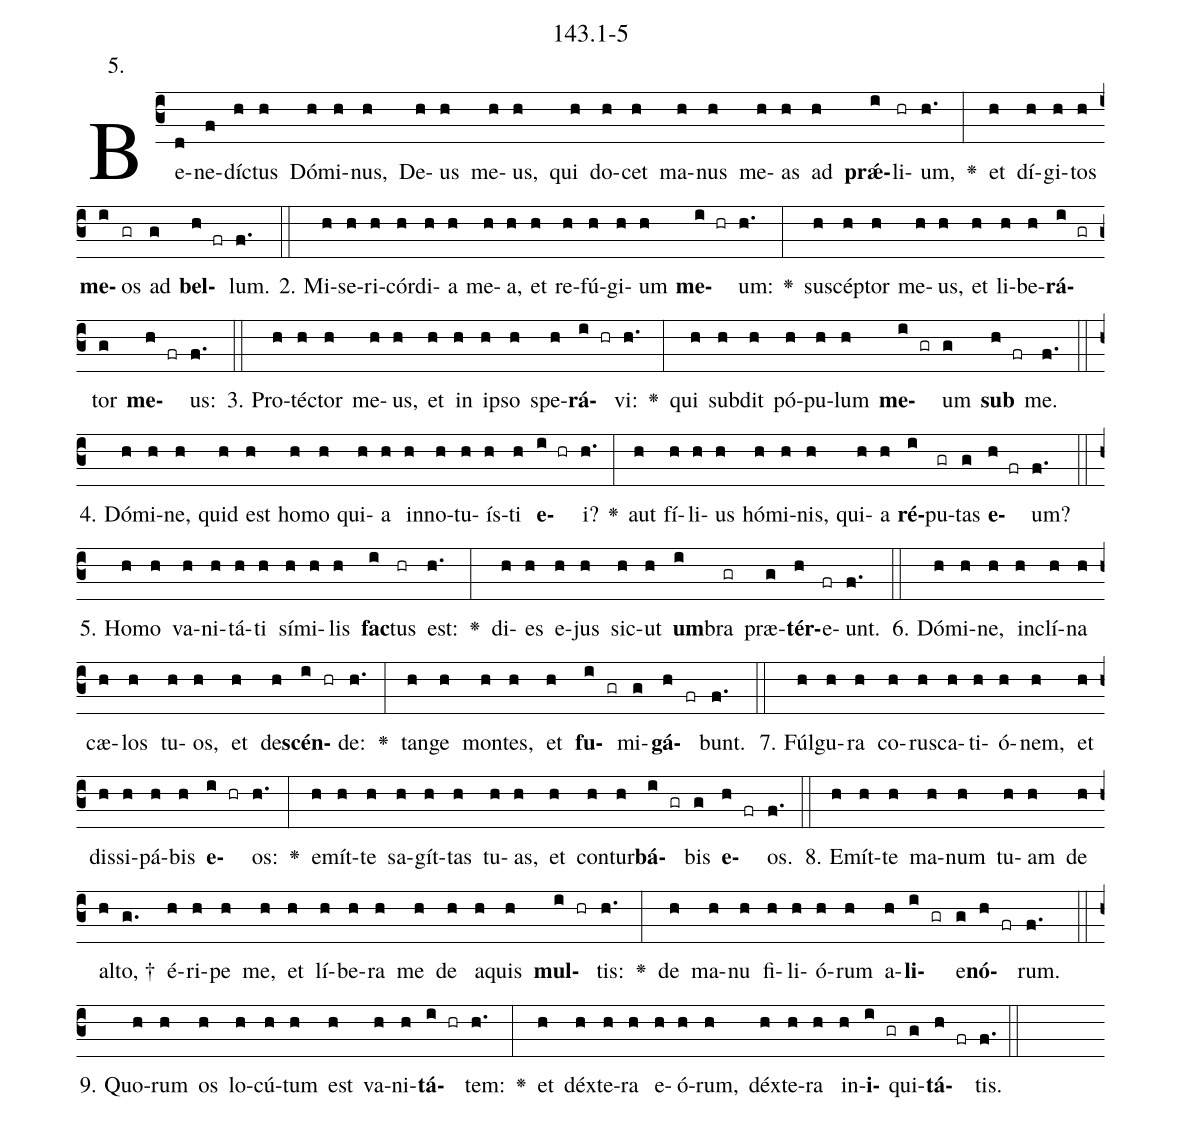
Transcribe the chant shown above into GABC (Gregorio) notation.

name: 143.1-5;
annotation: 5.;
%%
(c3)Be(d)ne(f)díc(h)tus(h) Dó(h)mi(h)nus,(h) De(h)us(h) me(h)us,(h) qui(h) do(h)cet(h) ma(h)nus(h) me(h)as(h) ad(h) <b>prǽ</b>(i)li(hr)um,(h.) <v>\greheightstar</v>(:) et(h) dí(h)gi(h)tos(h) <b>me</b>(i)os(gr) ad(g) <b>bel</b>(h fr)lum.(f.) (::)
2. Mi(h)se(h)ri(h)cór(h)di(h)a(h) me(h)a,(h) et(h) re(h)fú(h)gi(h)um(h) <b>me</b>(i hr)um:(h.) <v>\greheightstar</v>(:) su(h)scép(h)tor(h) me(h)us,(h) et(h) li(h)be(h)<b>rá</b>(i gr)tor(g) <b>me</b>(h fr)us:(f.) (::)
3. Pro(h)téc(h)tor(h) me(h)us,(h) et(h) in(h) ip(h)so(h) spe(h)<b>rá</b>(i hr)vi:(h.) <v>\greheightstar</v>(:) qui(h) sub(h)dit(h) pó(h)pu(h)lum(h) <b>me</b>(i gr)um(g) <b>sub</b>(h fr) me.(f.) (::)
4. Dó(h)mi(h)ne,(h) quid(h) est(h) ho(h)mo(h) qui(h)a(h) in(h)no(h)tu(h)ís(h)ti(h) <b>e</b>(i hr)i?(h.) <v>\greheightstar</v>(:) aut(h) fí(h)li(h)us(h) hó(h)mi(h)nis,(h) qui(h)a(h) <b>ré</b>(i)pu(gr)tas(g) <b>e</b>(h fr)um?(f.) (::)
5. Ho(h)mo(h) va(h)ni(h)tá(h)ti(h) sí(h)mi(h)lis(h) <b>fac</b>(i)tus(hr) est:(h.) <v>\greheightstar</v>(:) di(h)es(h) e(h)jus(h) sic(h)ut(h) <b>um</b>(i)bra(gr) præ(g)<b>tér</b>(h)e(fr)unt.(f.) (::)
6. Dó(h)mi(h)ne,(h) in(h)clí(h)na(h) cæ(h)los(h) tu(h)os,(h) et(h) de(h)<b>scén</b>(i hr)de:(h.) <v>\greheightstar</v>(:) tan(h)ge(h) mon(h)tes,(h) et(h) <b>fu</b>(i gr)mi(g)<b>gá</b>(h fr)bunt.(f.) (::)
7. Fúl(h)gu(h)ra(h) co(h)rus(h)ca(h)ti(h)ó(h)nem,(h) et(h) dis(h)si(h)pá(h)bis(h) <b>e</b>(i hr)os:(h.) <v>\greheightstar</v>(:) e(h)mít(h)te(h) sa(h)gít(h)tas(h) tu(h)as,(h) et(h) con(h)tur(h)<b>bá</b>(i gr)bis(g) <b>e</b>(h fr)os.(f.) (::)
8. E(h)mít(h)te(h) ma(h)num(h) tu(h)am(h) de(h) al(h)to, †(g.) é(h)ri(h)pe(h) me,(h) et(h) lí(h)be(h)ra(h) me(h) de(h) a(h)quis(h) <b>mul</b>(i hr)tis:(h.) <v>\greheightstar</v>(:) de(h) ma(h)nu(h) fi(h)li(h)ó(h)rum(h) a(h)<b>li</b>(i gr)e(g)<b>nó</b>(h fr)rum.(f.) (::)
9. Quo(h)rum(h) os(h) lo(h)cú(h)tum(h) est(h) va(h)ni(h)<b>tá</b>(i hr)tem:(h.) <v>\greheightstar</v>(:) et(h) déx(h)te(h)ra(h) e(h)ó(h)rum,(h) déx(h)te(h)ra(h) in(h)<b>i</b>(i gr)qui(g)<b>tá</b>(h fr)tis.(f.) (::)
